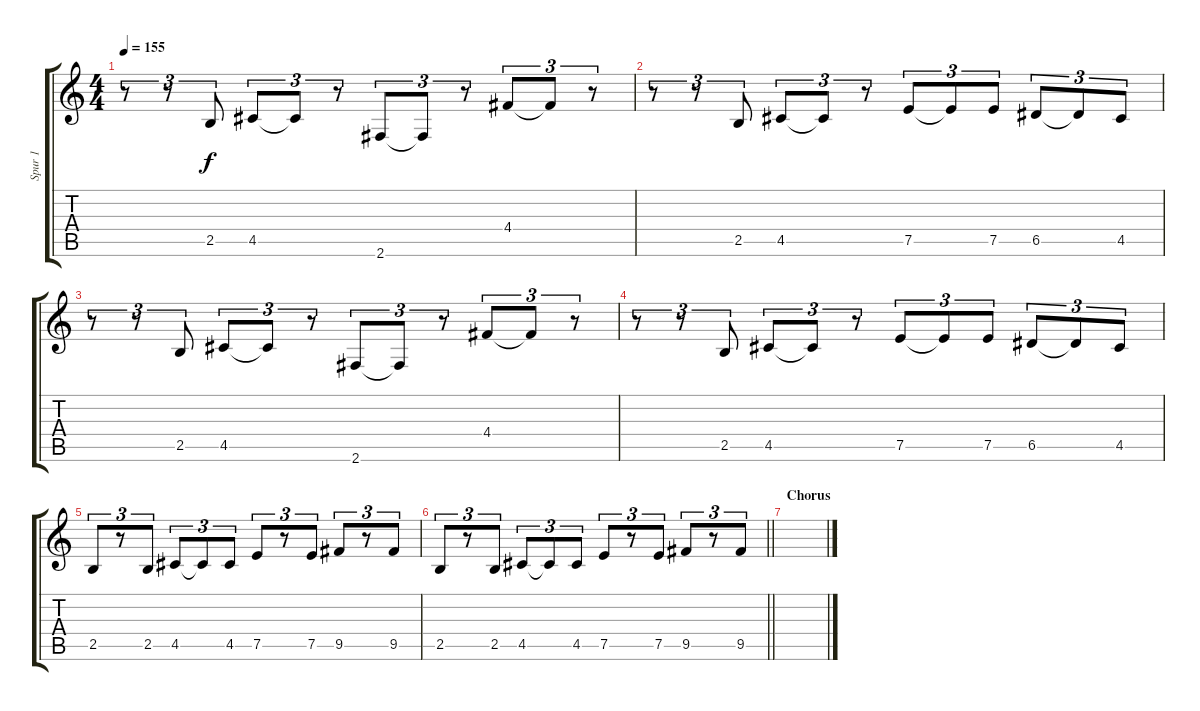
\track ("Spur 1" "Spur 1") {instrument overdrivenguitar}
\staff {score tabs}
\tuning (E4 B3 G3 D3 A2 E2) {hide}
\ts (4 4)
\tempo 155
\clef g2
\ks c
r.8{tu (3 2) dy f} r.8{tu (3 2)} 2.5.8{tu (3 2)} 4.5.8{tu (3 2)} 4.5{t}.8{tu (3 2)} r.8{tu (3 2)} 2.6.8{tu (3 2)} 2.6{t}.8{tu (3 2)} r.8{tu (3 2)} 4.4.8{tu (3 2)} 4.4{t}.8{tu (3 2)} r.8{tu (3 2)} |
r.8{tu (3 2)} r.8{tu (3 2)} 2.5.8{tu (3 2)} 4.5.8{tu (3 2)} 4.5{t}.8{tu (3 2)} r.8{tu (3 2)} 7.5.8{tu (3 2)} 7.5{t}.8{tu (3 2)} 7.5.8{tu (3 2)} 6.5.8{tu (3 2)} 6.5{t}.8{tu (3 2)} 4.5.8{tu (3 2)} |
r.8{tu (3 2)} r.8{tu (3 2)} 2.5.8{tu (3 2)} 4.5.8{tu (3 2)} 4.5{t}.8{tu (3 2)} r.8{tu (3 2)} 2.6.8{tu (3 2)} 2.6{t}.8{tu (3 2)} r.8{tu (3 2)} 4.4.8{tu (3 2)} 4.4{t}.8{tu (3 2)} r.8{tu (3 2)} |
r.8{tu (3 2)} r.8{tu (3 2)} 2.5.8{tu (3 2)} 4.5.8{tu (3 2)} 4.5{t}.8{tu (3 2)} r.8{tu (3 2)} 7.5.8{tu (3 2)} 7.5{t}.8{tu (3 2)} 7.5.8{tu (3 2)} 6.5.8{tu (3 2)} 6.5{t}.8{tu (3 2)} 4.5.8{tu (3 2)} |
2.5.8{tu (3 2)} r.8{tu (3 2)} 2.5.8{tu (3 2)} 4.5.8{tu (3 2)} 4.5{t}.8{tu (3 2)} 4.5.8{tu (3 2)} 7.5.8{tu (3 2)} r.8{tu (3 2)} 7.5.8{tu (3 2)} 9.5.8{tu (3 2)} r.8{tu (3 2)} 9.5.8{tu (3 2)} |
\barLineRight lightlight
2.5.8{tu (3 2)} r.8{tu (3 2)} 2.5.8{tu (3 2)} 4.5.8{tu (3 2)} 4.5{t}.8{tu (3 2)} 4.5.8{tu (3 2)} 7.5.8{tu (3 2)} r.8{tu (3 2)} 7.5.8{tu (3 2)} 9.5.8{tu (3 2)} r.8{tu (3 2)} 9.5.8{tu (3 2)} |
\section ("" "Chorus")
